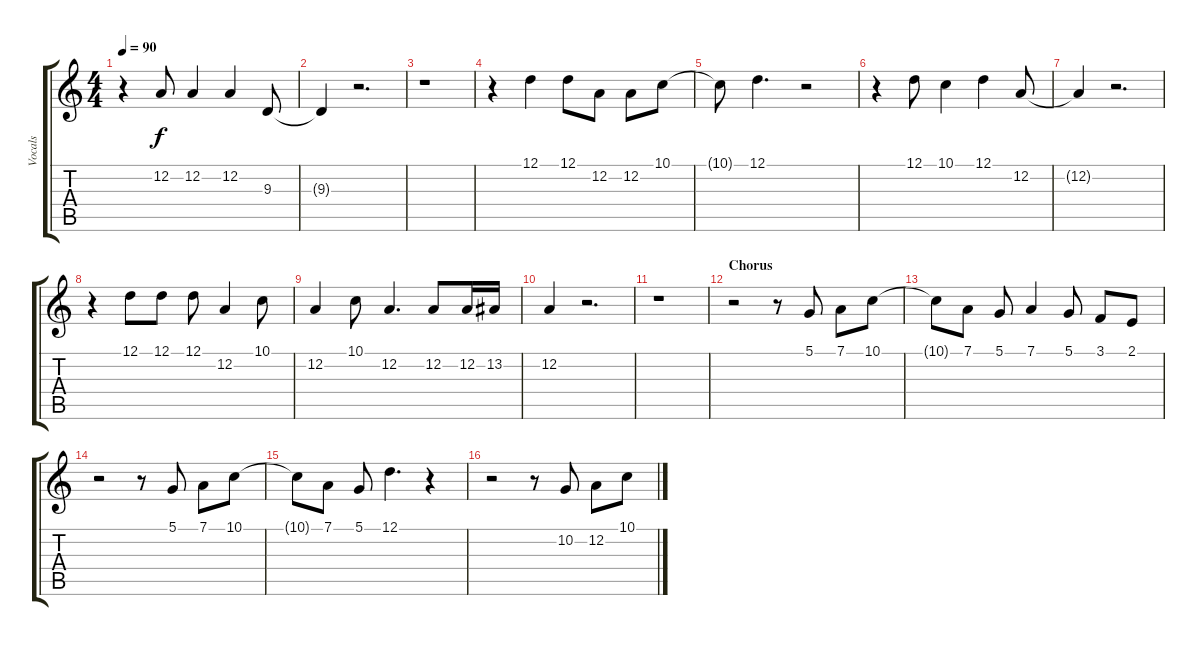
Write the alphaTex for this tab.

\track ("Vocals" "Vocals") {instrument baritonesax}
\staff {score tabs}
\tuning (D4 A3 F3 C3 G2 D2) {hide}
\ts (4 4)
\tempo 90
\clef g2
\ks c
r.4{dy f} 12.2.8 12.2.4 12.2.4 9.3.8 |
9.3{t}.4 r.2{d} |
r.1 |
r.4 12.1.4 12.1.8 12.2.8 12.2.8 10.1.8 |
10.1{t}.8 12.1.4{d} r.2 |
r.4 12.1.8 10.1.4 12.1.4 12.2.8 |
12.2{t}.4 r.2{d} |
r.4 12.1.8 12.1.8 12.1.8 12.2.4 10.1.8 |
12.2.4 10.1.8 12.2.4{d} 12.2.8 12.2.16 13.2.16 |
12.2.4 r.2{d} |
r.1 |
\section ("" "Chorus")
r.2 r.8 5.1.8 7.1.8 10.1.8 |
10.1{t}.8 7.1.8 5.1.8 7.1.4 5.1.8 3.1.8 2.1.8 |
r.2 r.8 5.1.8 7.1.8 10.1.8 |
10.1{t}.8 7.1.8 5.1.8 12.1.4{d} r.4 |
r.2 r.8 10.2.8 12.2.8 10.1.8
